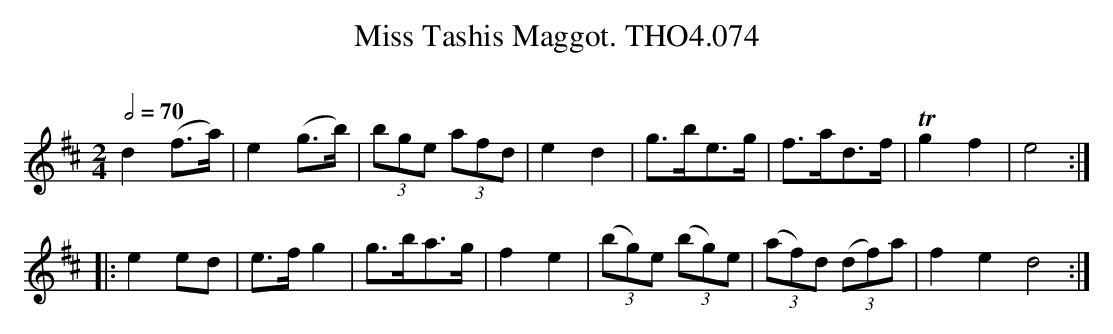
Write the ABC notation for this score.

X:1
T:Miss Tashis Maggot. THO4.074
O:
M:2/4
L:1/8
Q:1/2=70
K:D
d2 (f>a)|e2 (g>b)|(3bge (3afd|e2d2|g>be>g|f>ad>f|Tg2f2|e4:|
|:e2 ed|e>f g2|g>ba>g|f2e2|(3(bg)e (3(bg)e|(3(af)d (3(df)a|f2e2 d4:|
